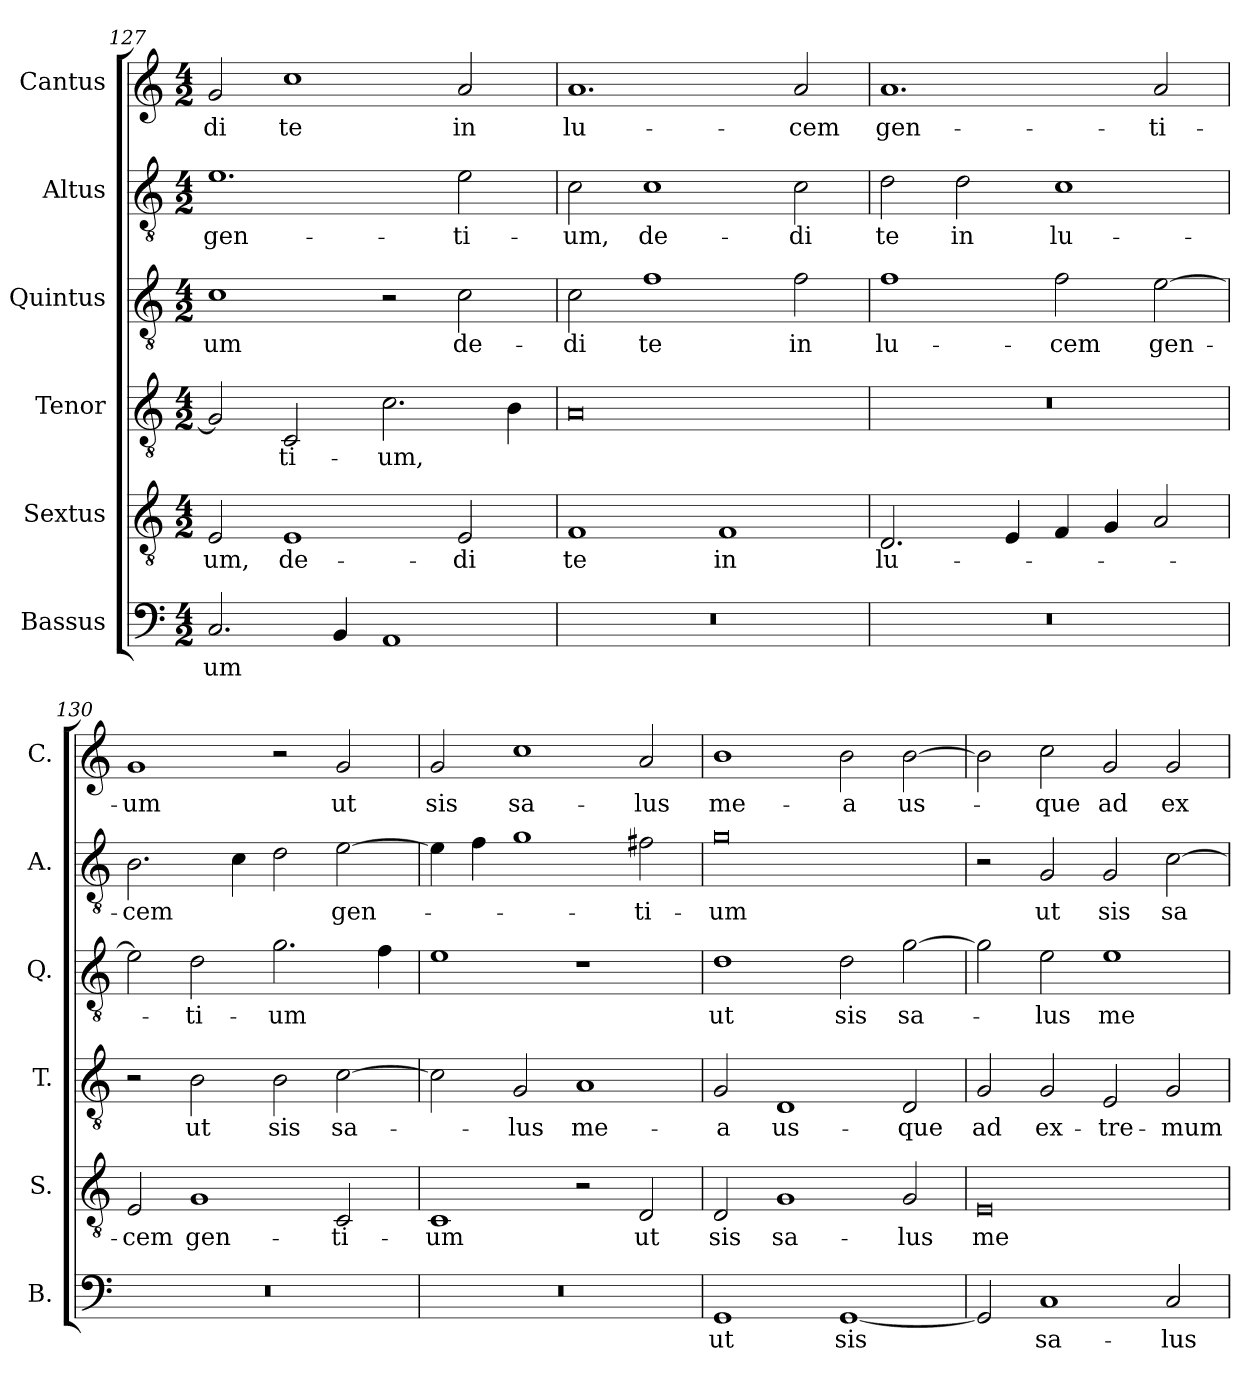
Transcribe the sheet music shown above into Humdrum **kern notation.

**kern	**text	**kern	**text	**kern	**text	**kern	**text	**kern	**text	**kern	**text
*part6	*part6	*part5	*part5	*part4	*part4	*part3	*part3	*part2	*part2	*part1	*part1
*staff6	*staff6	*staff5	*staff5	*staff4	*staff4	*staff3	*staff3	*staff2	*staff2	*staff1	*staff1
*I"Bassus	*	*I"Sextus	*	*I"Tenor	*	*I"Quintus	*	*I"Altus	*	*I"Cantus	*
*I'B.	*	*I'S.	*	*I'T.	*	*I'Q.	*	*I'A.	*	*I'C.	*
*clefF4	*	*clefGv2	*	*clefGv2	*	*clefGv2	*	*clefGv2	*	*clefG2	*
*k[]	*	*k[]	*	*k[]	*	*k[]	*	*k[]	*	*k[]	*
*M4/2	*	*M4/2	*	*M4/2	*	*M4/2	*	*M4/2	*	*M4/2	*
=127	=127	=127	=127	=127	=127	=127	=127	=127	=127	=127	=127
!	!LO:LY:b	!	!LO:LY:b	!	!	!	!LO:LY:b	!	!LO:LY:b	!	!LO:LY:b
2.C/	-um	2E/	-um,	2G/]	.	1c	-um	1.e	gen-	2g/	-di
!	!	!	!LO:LY:b	!	!LO:LY:b	!	!	!	!	!	!LO:LY:b
.	.	1E	de-	2C/	-ti-	.	.	.	.	1cc	te
4BB/	.	.	.	.	.	.	.	.	.	.	.
!	!	!	!	!	!LO:LY:b	!	!	!	!	!	!
1AA	.	.	.	2.c\	-um,	2r	.	.	.	.	.
!	!	!	!LO:LY:b	!	!	!	!LO:LY:b	!	!LO:LY:b	!	!LO:LY:b
.	.	2E/	-di	.	.	2c\	de-	2e\	-ti-	2a/	in
.	.	.	.	4B\	.	.	.	.	.	.	.
=128	=128	=128	=128	=128	=128	=128	=128	=128	=128	=128	=128
!	!	!	!LO:LY:b	!	!	!	!LO:LY:b	!	!LO:LY:b	!	!LO:LY:b
0r	.	1F	te	0A	.	2c\	-di	2c\	-um,	1.a	lu-
!	!	!	!	!	!	!	!LO:LY:b	!	!LO:LY:b	!	!
.	.	.	.	.	.	1f	te	1c	de-	.	.
!	!	!	!LO:LY:b	!	!	!	!	!	!	!	!
.	.	1F	in	.	.	.	.	.	.	.	.
!	!	!	!	!	!	!	!LO:LY:b	!	!LO:LY:b	!	!LO:LY:b
.	.	.	.	.	.	2f\	in	2c\	-di	2a/	-cem
=129	=129	=129	=129	=129	=129	=129	=129	=129	=129	=129	=129
!	!	!	!LO:LY:b	!	!	!	!LO:LY:b	!	!LO:LY:b	!	!LO:LY:b
0r	.	2.D/	lu-	0r	.	1f	lu-	2d\	te	1.a	gen-
!	!	!	!	!	!	!	!	!	!LO:LY:b	!	!
.	.	.	.	.	.	.	.	2d\	in	.	.
.	.	4E/	.	.	.	.	.	.	.	.	.
!	!	!	!	!	!	!	!LO:LY:b	!	!LO:LY:b	!	!
.	.	4F/	.	.	.	2f\	-cem	1c	lu-	.	.
.	.	4G/	.	.	.	.	.	.	.	.	.
!	!	!	!	!	!	!	!LO:LY:b	!	!	!	!LO:LY:b
.	.	2A/	.	.	.	[2e\	gen-	.	.	2a/	-ti-
=130	=130	=130	=130	=130	=130	=130	=130	=130	=130	=130	=130
!	!	!	!LO:LY:b	!	!	!	!	!	!LO:LY:b	!	!LO:LY:b
0r	.	2E/	-cem	2r	.	2e\]	.	2.B\	-cem	1g	-um
!	!	!	!LO:LY:b	!	!LO:LY:b	!	!LO:LY:b	!	!	!	!
.	.	1G	gen-	2B\	ut	2d\	-ti-	.	.	.	.
.	.	.	.	.	.	.	.	4c\	.	.	.
!	!	!	!	!	!LO:LY:b	!	!LO:LY:b	!	!	!	!
.	.	.	.	2B\	sis	2.g\	-um	2d\	.	2r	.
!	!	!	!LO:LY:b	!	!LO:LY:b	!	!	!	!LO:LY:b	!	!LO:LY:b
.	.	2C/	-ti-	[2c\	sa-	.	.	[2e\	gen-	2g/	ut
.	.	.	.	.	.	4f\	.	.	.	.	.
=131	=131	=131	=131	=131	=131	=131	=131	=131	=131	=131	=131
!	!	!	!LO:LY:b	!	!	!	!	!	!	!	!LO:LY:b
0r	.	1C	-um	2c\]	.	1e	.	4e\]	.	2g/	sis
.	.	.	.	.	.	.	.	4f\	.	.	.
!	!	!	!	!	!LO:LY:b	!	!	!	!	!	!LO:LY:b
.	.	.	.	2G/	-lus	.	.	1g	.	1cc	sa-
!	!	!	!	!	!LO:LY:b	!	!	!	!	!	!
.	.	2r	.	1A	me-	1r	.	.	.	.	.
!	!	!	!LO:LY:b	!	!	!	!	!	!LO:LY:b	!	!LO:LY:b
.	.	2D/	ut	.	.	.	.	2f#X\	-ti-	2a/	-lus
=132	=132	=132	=132	=132	=132	=132	=132	=132	=132	=132	=132
!	!LO:LY:b	!	!LO:LY:b	!	!LO:LY:b	!	!LO:LY:b	!	!LO:LY:b	!	!LO:LY:b
1GG	ut	2D/	sis	2G/	-a	1d	ut	0g	-um	1b	me-
!	!	!	!LO:LY:b	!	!LO:LY:b	!	!	!	!	!	!
.	.	1G	sa-	1D	us-	.	.	.	.	.	.
!	!LO:LY:b	!	!	!	!	!	!LO:LY:b	!	!	!	!LO:LY:b
[1GG	sis	.	.	.	.	2d\	sis	.	.	2b\	-a
!	!	!	!LO:LY:b	!	!LO:LY:b	!	!LO:LY:b	!	!	!	!LO:LY:b
.	.	2G/	-lus	2D/	-que	[2g\	sa-	.	.	[2b\	us-
!!LO:PB:g=z
=133	=133	=133	=133	=133	=133	=133	=133	=133	=133	=133	=133
!	!	!	!LO:LY:b	!	!LO:LY:b	!	!	!	!	!	!
2GG/]	.	0E	me-	2G/	ad	2g\]	.	2r	.	2b\]	.
!	!LO:LY:b	!	!	!	!LO:LY:b	!	!LO:LY:b	!	!LO:LY:b	!	!LO:LY:b
1C	sa-	.	.	2G/	ex-	2e\	-lus	2G/	ut	2cc\	-que
!	!	!	!	!	!LO:LY:b	!	!LO:LY:b	!	!LO:LY:b	!	!LO:LY:b
.	.	.	.	2E/	-tre-	1e	me-	2G/	sis	2g/	ad
!	!LO:LY:b	!	!	!	!LO:LY:b	!	!	!	!LO:LY:b	!	!LO:LY:b
2C/	-lus	.	.	2G/	-mum	.	.	[2c\	sa-	2g/	ex-
=	=	=	=	=	=	=	=	=	=	=	=
*-	*-	*-	*-	*-	*-	*-	*-	*-	*-	*-	*-
